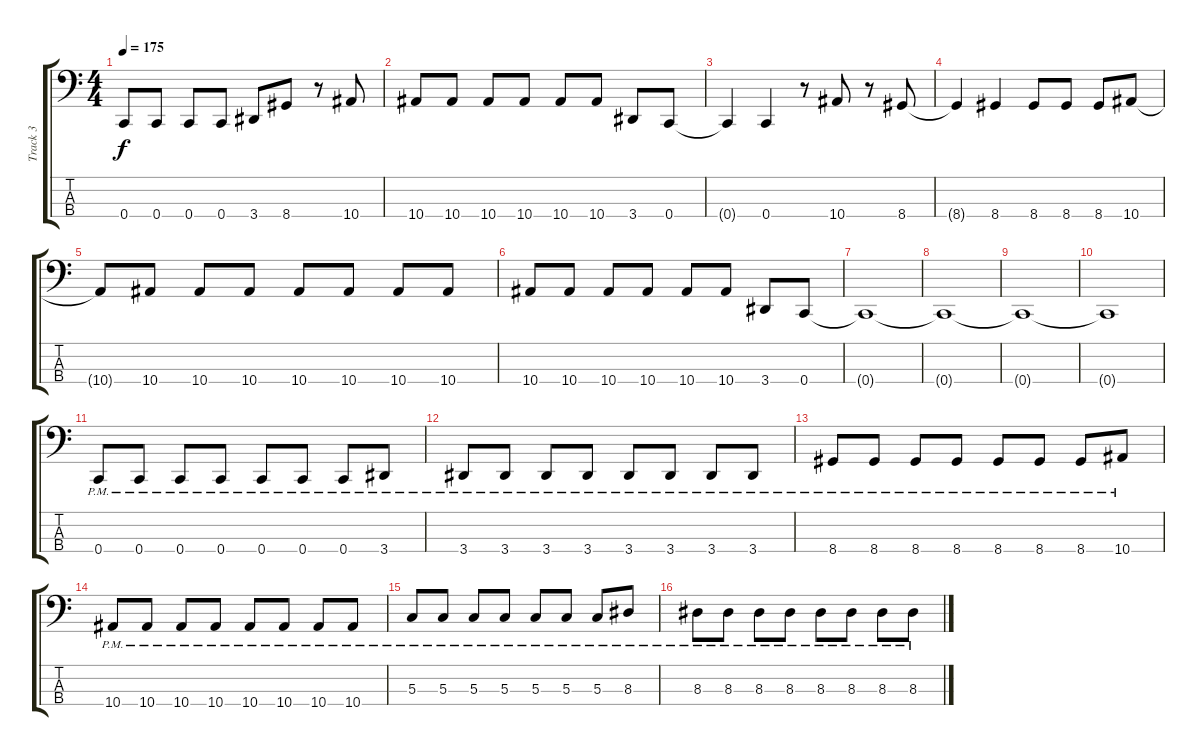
\track ("Track 3" "Track 3") {instrument electricbassfinger}
\staff {score tabs}
\tuning (F2 C2 G1 C1) {hide}
\ts (4 4)
\tempo 175
\clef f4
\ks c
0.4.8{dy f} 0.4.8 0.4.8 0.4.8 3.4.8 8.4.8 r.8 10.4.8 |
10.4.8 10.4.8 10.4.8 10.4.8 10.4.8 10.4.8 3.4.8 0.4.8 |
0.4{t}.4 0.4.4 r.8 10.4.8 r.8 8.4.8 |
8.4{t}.4 8.4.4 8.4.8 8.4.8 8.4.8 10.4.8 |
10.4{t}.8 10.4.8 10.4.8 10.4.8 10.4.8 10.4.8 10.4.8 10.4.8 |
10.4.8 10.4.8 10.4.8 10.4.8 10.4.8 10.4.8 3.4.8 0.4.8 |
0.4{t}.1 |
0.4{t}.1 |
0.4{t}.1 |
0.4{t}.1 |
0.4{pm}.8 0.4{pm}.8 0.4{pm}.8 0.4{pm}.8 0.4{pm}.8 0.4{pm}.8 0.4{pm}.8 3.4{pm}.8 |
3.4{pm}.8 3.4{pm}.8 3.4{pm}.8 3.4{pm}.8 3.4{pm}.8 3.4{pm}.8 3.4{pm}.8 3.4{pm}.8 |
8.4{pm}.8 8.4{pm}.8 8.4{pm}.8 8.4{pm}.8 8.4{pm}.8 8.4{pm}.8 8.4{pm}.8 10.4{pm}.8 |
10.4{pm}.8 10.4{pm}.8 10.4{pm}.8 10.4{pm}.8 10.4{pm}.8 10.4{pm}.8 10.4{pm}.8 10.4{pm}.8 |
5.3{pm}.8 5.3{pm}.8 5.3{pm}.8 5.3{pm}.8 5.3{pm}.8 5.3{pm}.8 5.3{pm}.8 8.3{pm}.8 |
8.3{pm}.8 8.3{pm}.8 8.3{pm}.8 8.3{pm}.8 8.3{pm}.8 8.3{pm}.8 8.3{pm}.8 8.3{pm}.8
